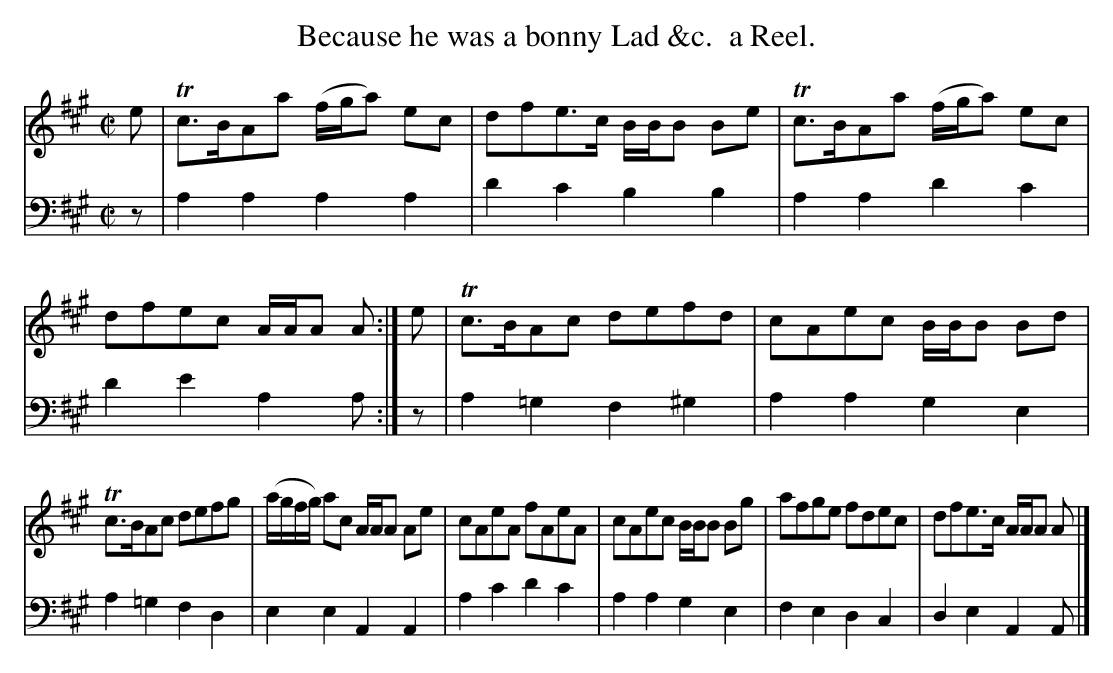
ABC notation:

X:1
T: Because he was a bonny Lad &c.  a Reel.
M: C|
L: 1/8
K: A
V: 1 staves=2
e |\
Tc>BAa (f/g/a) ec | dfe>c B/B/B Be |\
Tc>BAa (f/g/a) ec | dfec A/A/A A :| e |\
Tc>BAc defd | cAec B/B/B Bd |
Tc>BAc defg | (a/g/f/g/) ac A/A/A Ae |\
cAeA fAeA | cAec B/B/B Bg |\
afge fdec | dfe>c A/A/A A |]
V: 2 clef=bass middle=d
z |\
a2a2 a2a2 | d'2c'2 b2b2 | a2a2 d'2c'2 | d'2e'2 a2a :| z | a2=g2 f2^g2 | a2a2 g2e2 |
a2=g2 f2d2 | e2e2 A2A2 | a2c'2 d'2c'2 | a2a2 g2e2 | f2e2 d2c2 | d2e2 A2A |]
